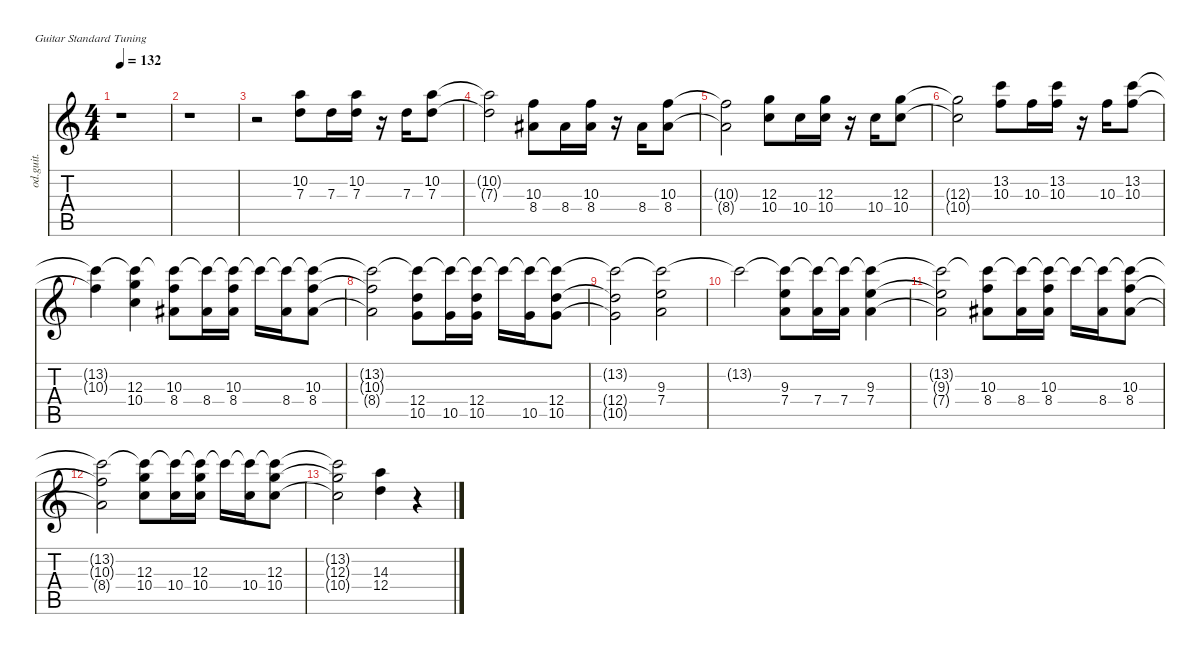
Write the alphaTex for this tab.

\defaultSystemsLayout 4
\hideDynamics
\bracketExtendMode nobrackets
\track ("Rhythm guitar" "od.guit.") {instrument overdrivenguitar}
\staff {score tabs}
\tuning (E4 B3 G3 D3 A2 E2)
\ts (4 4)
\tempo 132
\clef g2
\ks c
r.1{dy f} |
r.1 |
r.2 (10.2 7.3).8 7.3.16 (10.2 7.3).16 r.16 7.3.16 (10.2 7.3).8 |
(10.2{t} 7.3{t}).2 (10.3 8.4{acc #}).8 8.4{acc #}.16 (10.3 8.4{acc #}).16 r.16 8.4{acc #}.16 (10.3 8.4{acc #}).8 |
(10.3{t} 8.4{t acc #}).2 (12.3 10.4).8 10.4.16 (12.3 10.4).16 r.16 10.4.16 (12.3 10.4).8 |
(12.3{t} 10.4{t}).2 (13.2 10.3).8 10.3.16 (13.2 10.3).16 r.16 10.3.16 (13.2 10.3).8 |
(13.2{t} 10.3{t}).4 (12.3 10.4 13.2{t}).4 (10.3 8.4{acc #} 13.2{t}).8 (8.4{acc #} 13.2{t}).16 (10.3 8.4{acc #} 13.2{t}).16 13.2{t}.16{dy mf} (8.4{acc #} 13.2{t}).16{dy f} (10.3 8.4{acc #} 13.2{t}).8 |
(10.3{t} 8.4{t acc #} 13.2{t}).2 (12.4 10.5 13.2{t}).8 (10.5 13.2{t}).16 (12.4 10.5 13.2{t}).16 13.2{t}.16{dy mf} (10.5 13.2{t}).16{dy f} (12.4 10.5 13.2{t}).8 |
(12.4{t} 10.5{t} 13.2{t}).2 (9.3 7.4 13.2{t}).2 |
13.2{t}.2{dy mf} (9.3 7.4 13.2{t}).8{dy f} (7.4 13.2{t}).16 (7.4 13.2{t}).16 (9.3 7.4 13.2{t}).4 |
(9.3{t} 7.4{t} 13.2{t}).2 (10.3 8.4{acc #} 13.2{t}).8 (8.4{acc #} 13.2{t}).16 (10.3 8.4{acc #} 13.2{t}).16 13.2{t}.16{dy mf} (8.4{acc #} 13.2{t}).16{dy f} (10.3 8.4{acc #} 13.2{t}).8 |
(10.3{t} 8.4{t acc #} 13.2{t}).2 (12.3 10.4 13.2{t}).8 (10.4 13.2{t}).16 (12.3 10.4 13.2{t}).16 13.2{t}.16{dy mf} (10.4 13.2{t}).16{dy f} (12.3 10.4 13.2{t}).8 |
(13.2{t} 12.3{t} 10.4{t}).2 (14.3 12.4).4 r.4
